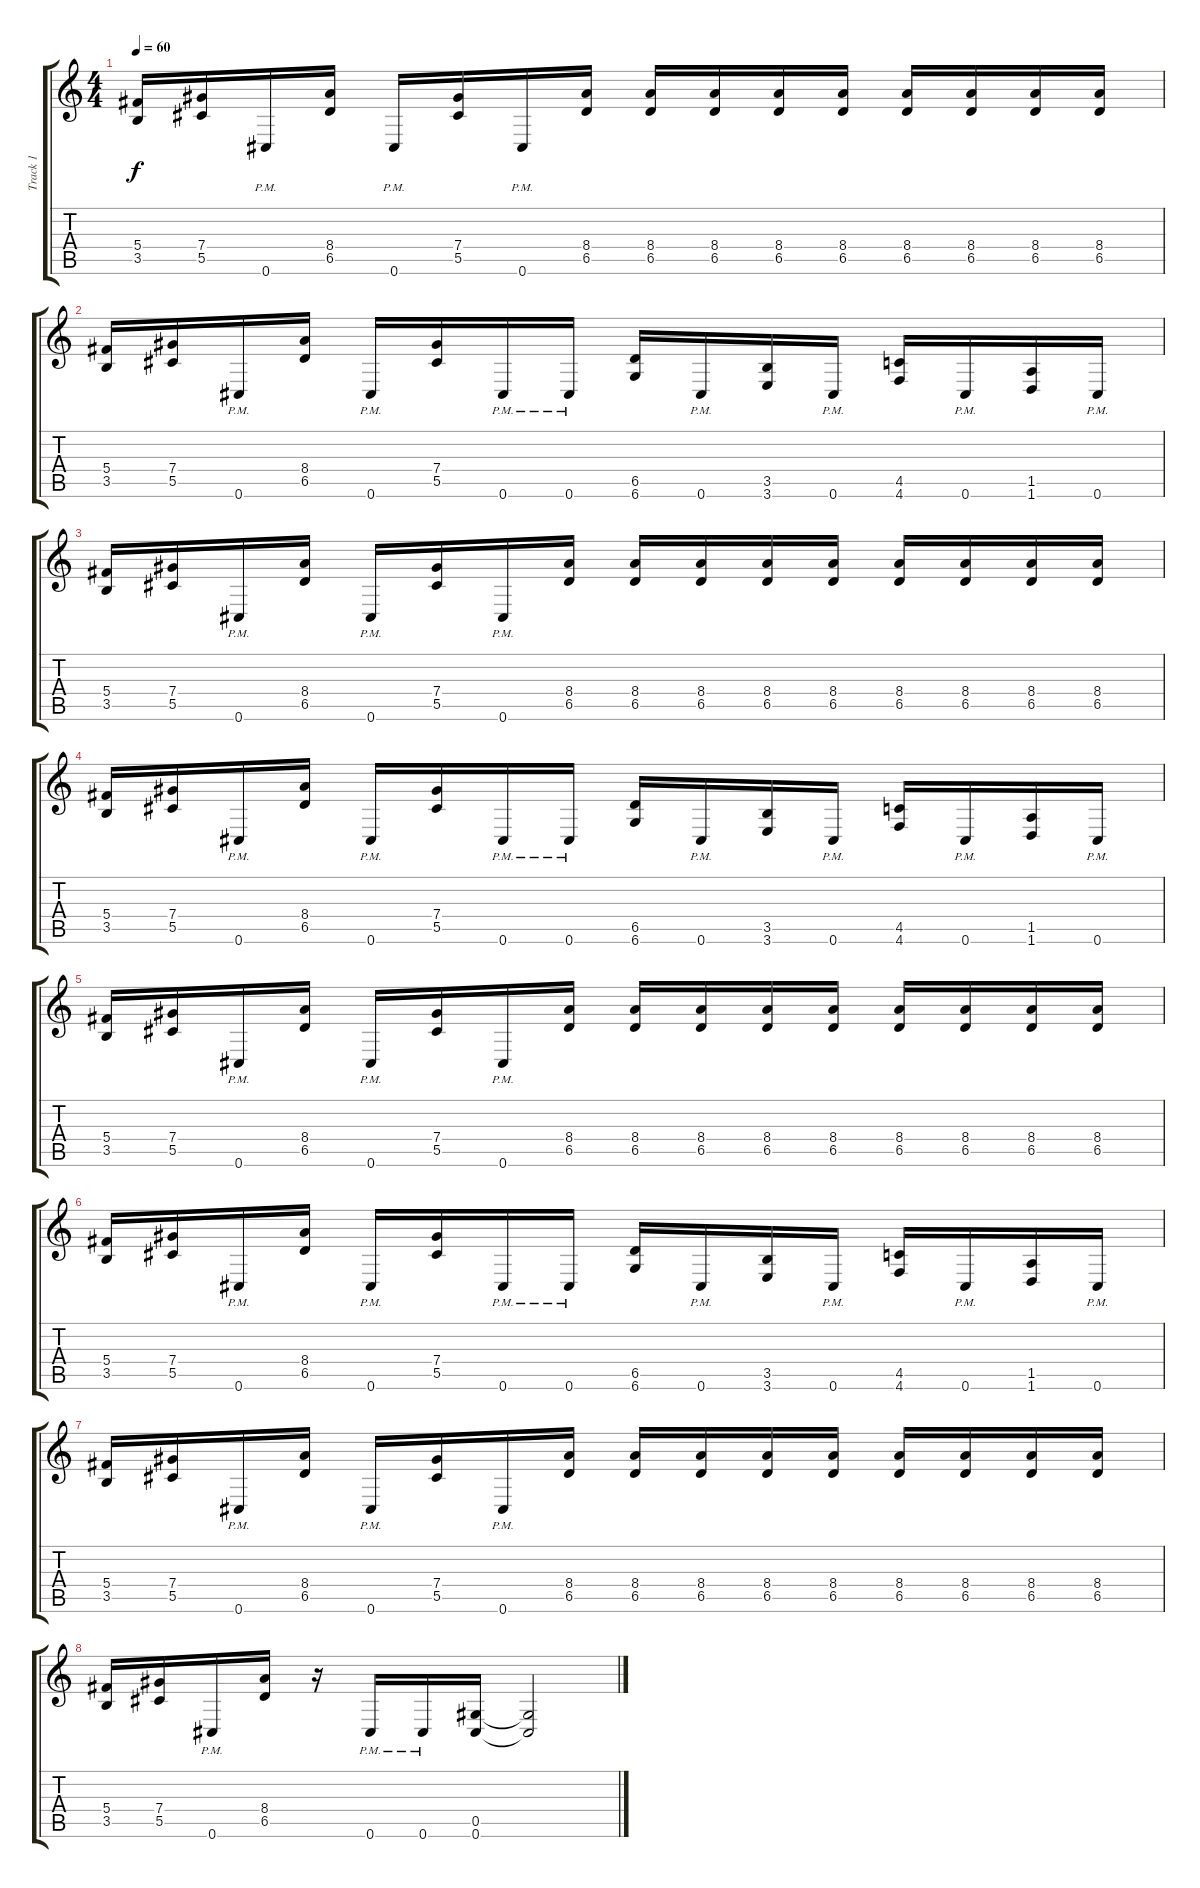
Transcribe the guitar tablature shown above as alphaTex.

\track ("Track 1" "Track 1") {instrument distortionguitar}
\staff {score tabs}
\tuning (Eb4 Bb3 Gb3 Db3 Ab2 Db2) {hide}
\ts (4 4)
\tempo 60
\clef g2
\ks c
(5.4 3.5).16{dy f} (7.4 5.5).16 0.6{pm}.16 (8.4 6.5).16 0.6{pm}.16 (7.4 5.5).16 0.6{pm}.16 (8.4 6.5).16 (8.4 6.5).16 (8.4 6.5).16 (8.4 6.5).16 (8.4 6.5).16 (8.4 6.5).16 (8.4 6.5).16 (8.4 6.5).16 (8.4 6.5).16 |
(5.4 3.5).16 (7.4 5.5).16 0.6{pm}.16 (8.4 6.5).16 0.6{pm}.16 (7.4 5.5).16 0.6{pm}.16 0.6{pm}.16 (6.5 6.6).16 0.6{pm}.16 (3.5 3.6).16 0.6{pm}.16 (4.5 4.6).16 0.6{pm}.16 (1.5 1.6).16 0.6{pm}.16 |
(5.4 3.5).16 (7.4 5.5).16 0.6{pm}.16 (8.4 6.5).16 0.6{pm}.16 (7.4 5.5).16 0.6{pm}.16 (8.4 6.5).16 (8.4 6.5).16 (8.4 6.5).16 (8.4 6.5).16 (8.4 6.5).16 (8.4 6.5).16 (8.4 6.5).16 (8.4 6.5).16 (8.4 6.5).16 |
(5.4 3.5).16 (7.4 5.5).16 0.6{pm}.16 (8.4 6.5).16 0.6{pm}.16 (7.4 5.5).16 0.6{pm}.16 0.6{pm}.16 (6.5 6.6).16 0.6{pm}.16 (3.5 3.6).16 0.6{pm}.16 (4.5 4.6).16 0.6{pm}.16 (1.5 1.6).16 0.6{pm}.16 |
(5.4 3.5).16 (7.4 5.5).16 0.6{pm}.16 (8.4 6.5).16 0.6{pm}.16 (7.4 5.5).16 0.6{pm}.16 (8.4 6.5).16 (8.4 6.5).16 (8.4 6.5).16 (8.4 6.5).16 (8.4 6.5).16 (8.4 6.5).16 (8.4 6.5).16 (8.4 6.5).16 (8.4 6.5).16 |
(5.4 3.5).16 (7.4 5.5).16 0.6{pm}.16 (8.4 6.5).16 0.6{pm}.16 (7.4 5.5).16 0.6{pm}.16 0.6{pm}.16 (6.5 6.6).16 0.6{pm}.16 (3.5 3.6).16 0.6{pm}.16 (4.5 4.6).16 0.6{pm}.16 (1.5 1.6).16 0.6{pm}.16 |
(5.4 3.5).16 (7.4 5.5).16 0.6{pm}.16 (8.4 6.5).16 0.6{pm}.16 (7.4 5.5).16 0.6{pm}.16 (8.4 6.5).16 (8.4 6.5).16 (8.4 6.5).16 (8.4 6.5).16 (8.4 6.5).16 (8.4 6.5).16 (8.4 6.5).16 (8.4 6.5).16 (8.4 6.5).16 |
(5.4 3.5).16 (7.4 5.5).16 0.6{pm}.16 (8.4 6.5).16 r.16 0.6{pm}.16 0.6{pm}.16 (0.5 0.6).16 (0.5{t} 0.6{t}).2
